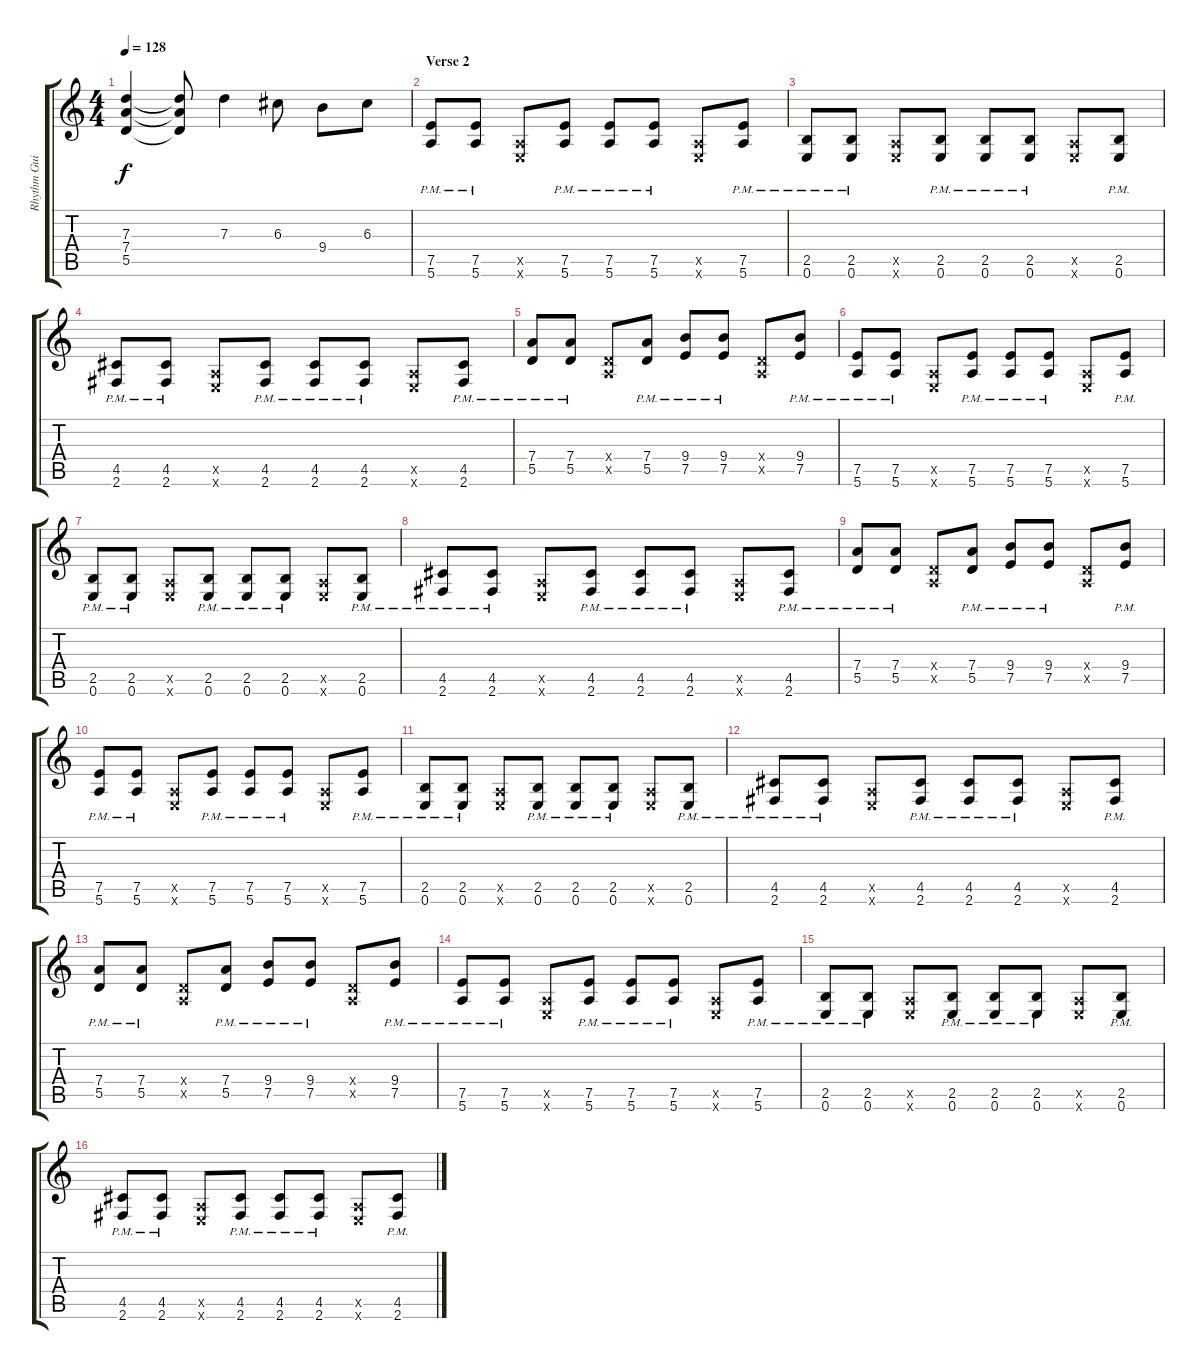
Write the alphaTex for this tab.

\track ("Rhythm Guitar 1" "Rhythm Gui") {instrument distortionguitar}
\staff {score tabs}
\tuning (E4 B3 G3 D3 A2 E2) {hide}
\ts (4 4)
\tempo 128
\clef g2
\ks c
(7.3 7.4 5.5).4{dy f} (7.3{t} 7.4{t} 5.5{t}).8 7.3.4 6.3.8 9.4.8 6.3.8 |
\section ("" "Verse 2")
(7.5{pm} 5.6{pm}).8 (7.5{pm} 5.6{pm}).8 (0.5{x} 0.6{x}).8 (7.5{pm} 5.6{pm}).8 (7.5{pm} 5.6{pm}).8 (7.5{pm} 5.6{pm}).8 (0.5{x} 0.6{x}).8 (7.5{pm} 5.6{pm}).8 |
(2.5{pm} 0.6{pm}).8 (2.5{pm} 0.6{pm}).8 (0.5{x} 0.6{x}).8 (2.5{pm} 0.6{pm}).8 (2.5{pm} 0.6{pm}).8 (2.5{pm} 0.6{pm}).8 (0.5{x} 0.6{x}).8 (2.5{pm} 0.6{pm}).8 |
(4.5{pm} 2.6{pm}).8 (4.5{pm} 2.6{pm}).8 (0.5{x} 0.6{x}).8 (4.5{pm} 2.6{pm}).8 (4.5{pm} 2.6{pm}).8 (4.5{pm} 2.6{pm}).8 (0.5{x} 0.6{x}).8 (4.5{pm} 2.6{pm}).8 |
(7.4{pm} 5.5{pm}).8 (7.4{pm} 5.5{pm}).8 (0.4{x} 0.5{x}).8 (7.4{pm} 5.5{pm}).8 (9.4{pm} 7.5{pm}).8 (9.4{pm} 7.5{pm}).8 (0.4{x} 0.5{x}).8 (9.4{pm} 7.5{pm}).8 |
(7.5{pm} 5.6{pm}).8 (7.5{pm} 5.6{pm}).8 (0.5{x} 0.6{x}).8 (7.5{pm} 5.6{pm}).8 (7.5{pm} 5.6{pm}).8 (7.5{pm} 5.6{pm}).8 (0.5{x} 0.6{x}).8 (7.5{pm} 5.6{pm}).8 |
(2.5{pm} 0.6{pm}).8 (2.5{pm} 0.6{pm}).8 (0.5{x} 0.6{x}).8 (2.5{pm} 0.6{pm}).8 (2.5{pm} 0.6{pm}).8 (2.5{pm} 0.6{pm}).8 (0.5{x} 0.6{x}).8 (2.5{pm} 0.6{pm}).8 |
(4.5{pm} 2.6{pm}).8 (4.5{pm} 2.6{pm}).8 (0.5{x} 0.6{x}).8 (4.5{pm} 2.6{pm}).8 (4.5{pm} 2.6{pm}).8 (4.5{pm} 2.6{pm}).8 (0.5{x} 0.6{x}).8 (4.5{pm} 2.6{pm}).8 |
(7.4{pm} 5.5{pm}).8 (7.4{pm} 5.5{pm}).8 (0.4{x} 0.5{x}).8 (7.4{pm} 5.5{pm}).8 (9.4{pm} 7.5{pm}).8 (9.4{pm} 7.5{pm}).8 (0.4{x} 0.5{x}).8 (9.4{pm} 7.5{pm}).8 |
(7.5{pm} 5.6{pm}).8 (7.5{pm} 5.6{pm}).8 (0.5{x} 0.6{x}).8 (7.5{pm} 5.6{pm}).8 (7.5{pm} 5.6{pm}).8 (7.5{pm} 5.6{pm}).8 (0.5{x} 0.6{x}).8 (7.5{pm} 5.6{pm}).8 |
(2.5{pm} 0.6{pm}).8 (2.5{pm} 0.6{pm}).8 (0.5{x} 0.6{x}).8 (2.5{pm} 0.6{pm}).8 (2.5{pm} 0.6{pm}).8 (2.5{pm} 0.6{pm}).8 (0.5{x} 0.6{x}).8 (2.5{pm} 0.6{pm}).8 |
(4.5{pm} 2.6{pm}).8 (4.5{pm} 2.6{pm}).8 (0.5{x} 0.6{x}).8 (4.5{pm} 2.6{pm}).8 (4.5{pm} 2.6{pm}).8 (4.5{pm} 2.6{pm}).8 (0.5{x} 0.6{x}).8 (4.5{pm} 2.6{pm}).8 |
(7.4{pm} 5.5{pm}).8 (7.4{pm} 5.5{pm}).8 (0.4{x} 0.5{x}).8 (7.4{pm} 5.5{pm}).8 (9.4{pm} 7.5{pm}).8 (9.4{pm} 7.5{pm}).8 (0.4{x} 0.5{x}).8 (9.4{pm} 7.5{pm}).8 |
(7.5{pm} 5.6{pm}).8 (7.5{pm} 5.6{pm}).8 (0.5{x} 0.6{x}).8 (7.5{pm} 5.6{pm}).8 (7.5{pm} 5.6{pm}).8 (7.5{pm} 5.6{pm}).8 (0.5{x} 0.6{x}).8 (7.5{pm} 5.6{pm}).8 |
(2.5{pm} 0.6{pm}).8 (2.5{pm} 0.6{pm}).8 (0.5{x} 0.6{x}).8 (2.5{pm} 0.6{pm}).8 (2.5{pm} 0.6{pm}).8 (2.5{pm} 0.6{pm}).8 (0.5{x} 0.6{x}).8 (2.5{pm} 0.6{pm}).8 |
(4.5{pm} 2.6{pm}).8 (4.5{pm} 2.6{pm}).8 (0.5{x} 0.6{x}).8 (4.5{pm} 2.6{pm}).8 (4.5{pm} 2.6{pm}).8 (4.5{pm} 2.6{pm}).8 (0.5{x} 0.6{x}).8 (4.5{pm} 2.6{pm}).8
